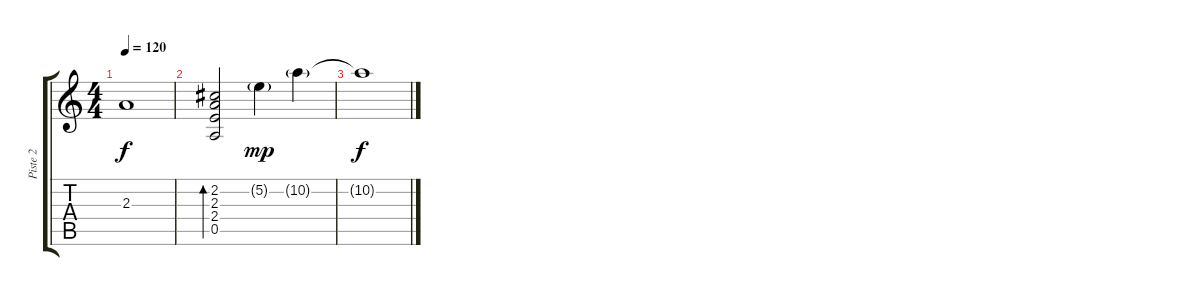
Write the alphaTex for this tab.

\track ("Piste 2" "Piste 2") {instrument acousticguitarnylon}
\staff {score tabs}
\tuning (E4 B3 G3 D3 A2 E2) {hide}
\ts (4 4)
\tempo 120
\clef g2
\ks c
2.3{t}.1{dy f} |
(2.2 2.3 2.4 0.5).2{bd 480} 5.2{g}.4{dy mp} 10.2{g}.4 |
10.2{t}.1{dy f}
